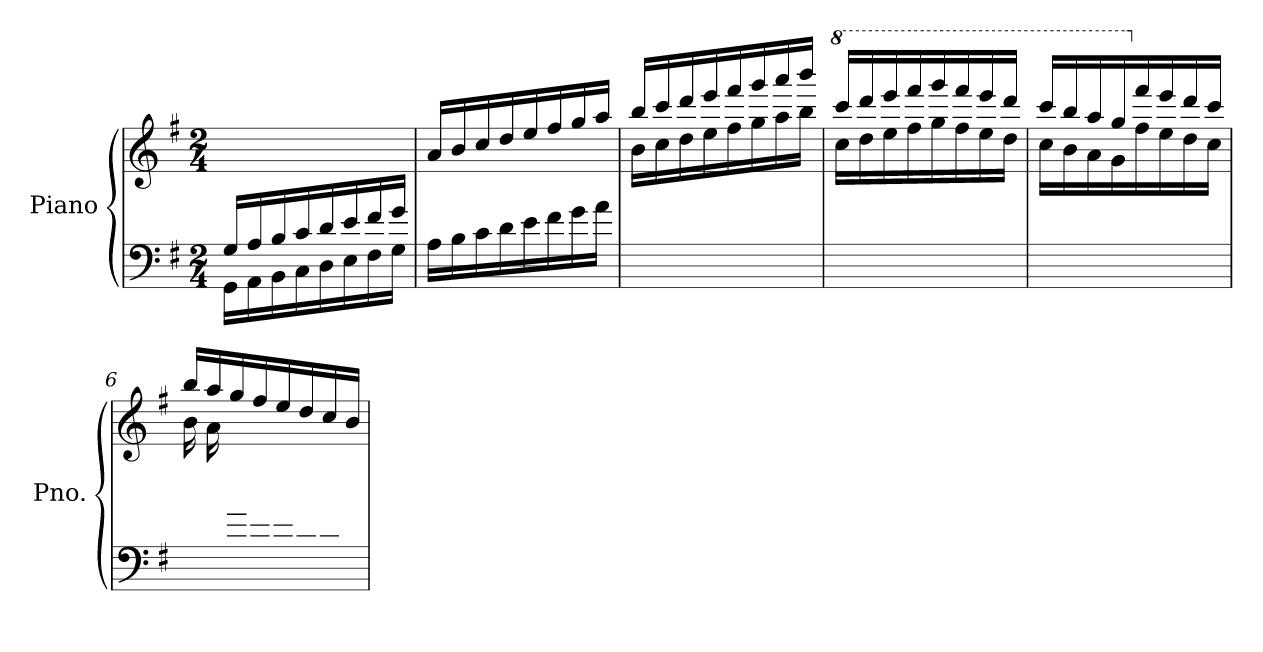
**kern	**kern
*part1	*part1
*staff2	*staff1
*I"Piano	*
*I'Pno.	*
!!LO:LB:g=z
*clefF4	*clefG2
*k[f#]	*k[f#]
*M2/4	*M2/4
=1	=1
*^	*
16G/LL	16GG\LL	2ryy
16A/	16AA\	.
16B/	16BB\	.
16c/	16C\	.
16d/	16D\	.
16e/	16E\	.
16f#/	16F#\	.
16g/JJ	16G\JJ	.
*v	*v	*
=2	=2
16A\LL	16a/LL
16B\	16b/
16c\	16cc/
16d\	16dd/
16e\	16ee/
16f#\	16ff#/
16g\	16gg/
16a\JJ	16aa/JJ
=3	=3
*	*^
2ryy	16bb/LL	16b\LL
.	16ccc/	16cc\
.	16ddd/	16dd\
.	16eee/	16ee\
.	16fff#/	16ff#\
.	16ggg/	16gg\
.	16aaa/	16aa\
.	16bbb/JJ	16bb\JJ
=4	=4	=4
*	*8va	*
*	*8va	*
2ryy	16cccc/LL	16ccc\LL
.	16dddd/	16ddd\
.	16eeee/	16eee\
.	16ffff#/	16fff#\
.	16gggg/	16ggg\
.	16ffff#/	16fff#\
.	16eeee/	16eee\
.	16dddd/JJ	16ddd\JJ
=5	=5	=5
2ryy	16cccc/LL	16ccc\LL
.	16bbb/	16bb\
.	16aaa/	16aa\
.	16ggg/	16gg\
*	*X8va	*
*	*X8va	*
.	16fff#/	16ff#\
.	16eee/	16ee\
.	16ddd/	16dd\
.	16ccc/JJ	16cc\JJ
!!LO:LB:g=z	!!
=6	=6	=6
8ryy	16bb/LL	16b\LL
.	16aa/	16a\
16g/	16gg/	4.ryy
16f#/	16ff#/	.
16e/	16ee/	.
16d/	16dd/	.
16c/	16cc/	.
16B/JJ	16b/JJ	.
*	*v	*v
=	=
*-	*-
